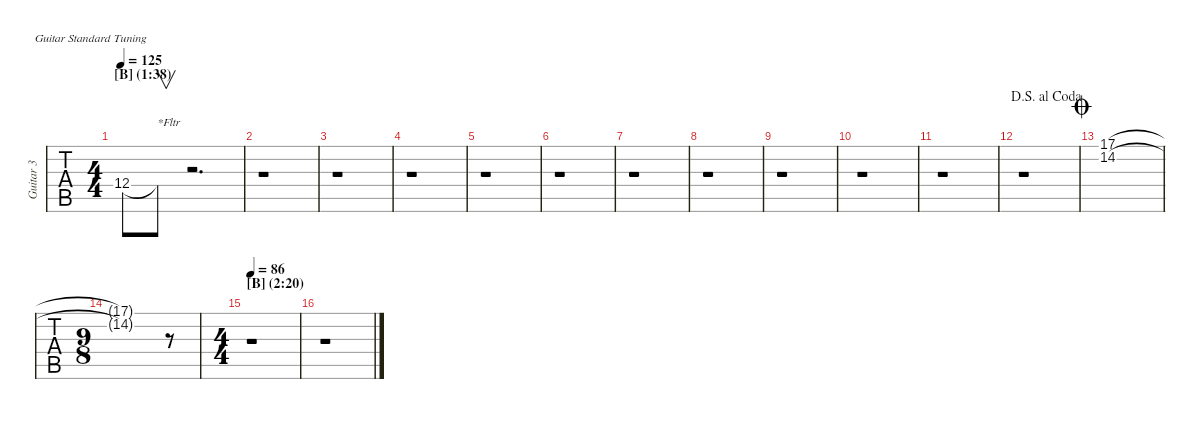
\hideDynamics
\bracketExtendMode nobrackets
\multiTrackTrackNamePolicy allsystems
\firstSystemTrackNameMode fullname
\otherSystemsTrackNameMode fullname
\otherSystemsTrackNameOrientation horizontal
\track ("Guitar 3" "Guitar 3") {instrument overdrivenguitar}
\staff {tabs}
\tuning (E4 B3 G3 D3 A2 E2)
\ts (4 4)
\section ("B" "(1:38)")
\scale
0.974603
\tempo 125
\accidentals auto
\clef g2
\ottava regular
\simile none
\ks c
12.4.8{dy mf} 12.4{t}.8{v txt "*Fltr"} r.2{d} |
\scale
0.974603 r.1 |
\scale
0.996471 r.1 |
\scale
1.00353 r.1 |
\scale
1.00353 r.1 |
\scale
0.996472 r.1 |
\scale
0.978438 r.1 |
\scale
0.978438 r.1 |
\scale
1.00483 r.1 |
\scale
0.99517 r.1 |
\scale
1.00225 r.1 |
\scale
0.997753
\jump dalsegnoalcoda
r.1 |
\scale
0.678994
\jump coda
(14.2{acc #} 17.1).1{instrument acousticguitarsteel} |
\ts (9 8)
\beaming (8 2 2 2 2 1)
\scale
0.678903 (14.2{t acc #} 17.1{t}).1 r.8 |
\ts (4 4)
\section ("B" "(2:20)")
\scale
1.0014
\tempo 86
r.1 |
\scale
1.00714 r.1
